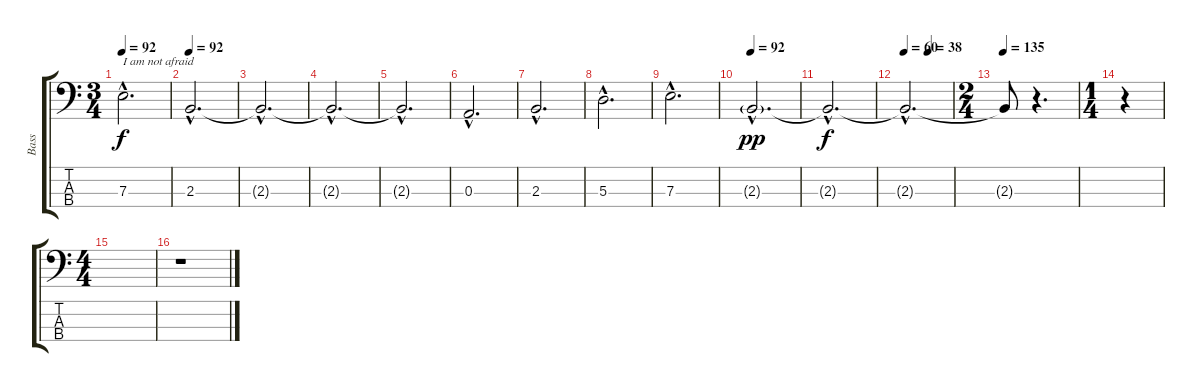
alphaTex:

\track ("Bass" "Bass") {instrument electricbasspick}
\staff {score tabs}
\tuning (G2 D2 A1 D1) {hide}
\ts (3 4)
\tempo 92
\clef f4
\ks c
7.3{hac}.2{d txt "I am not afraid" dy f} |
\tempo 92
2.3{hac}.2{d} |
2.3{hac t}.2{d} |
2.3{hac t}.2{d} |
2.3{hac t}.2{d} |
0.3{hac}.2{d} |
2.3{hac}.2{d} |
5.3{hac}.2{d} |
7.3{hac}.2{d} |
\tempo 92
2.3{g hac}.2{d dy pp} |
2.3{hac t}.2{d dy f} |
\tempo 60
\tempo (38 0.5)
2.3{hac t}.2{d volume 16 balance 8 instrument stringensemble1} |
\ts (2 4)
\tempo 135
2.3{t}.8{instrument electricbassfinger} r.4{d} |
\ts (1 4)
r.4 |
\ts (4 4)
|
r.1
